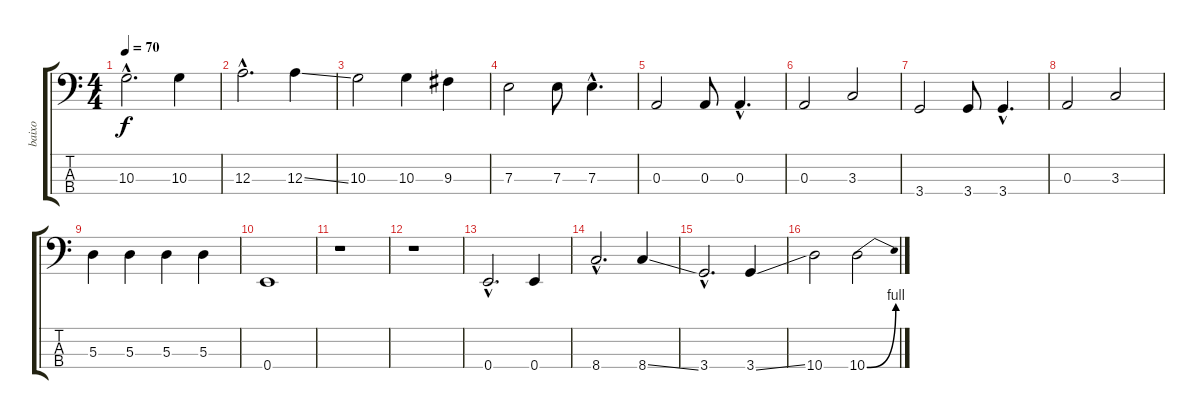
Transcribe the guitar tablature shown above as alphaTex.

\track ("baixo" "baixo") {instrument electricbassfinger}
\staff {score tabs}
\tuning (G2 D2 A1 E1) {hide}
\ts (4 4)
\tempo 70
\clef f4
\ks c
10.3{hac}.2{d dy f} 10.3.4 |
12.3{hac}.2{d} 12.3{ss}.4 |
10.3.2 10.3.4 9.3.4 |
7.3.2 7.3.8 7.3{hac}.4{d} |
0.3.2 0.3.8 0.3{hac}.4{d} |
0.3.2 3.3.2 |
3.4.2 3.4.8 3.4{hac}.4{d} |
0.3.2 3.3.2 |
5.3.4 5.3.4 5.3.4 5.3.4 |
0.4.1 |
r.1 |
r.1 |
0.4{hac}.2{d} 0.4.4 |
8.4{hac}.2{d} 8.4{ss}.4 |
3.4{hac}.2{d} 3.4{ss}.4 |
10.4.2 10.4{be (bend 0 0 60 4)}.2
